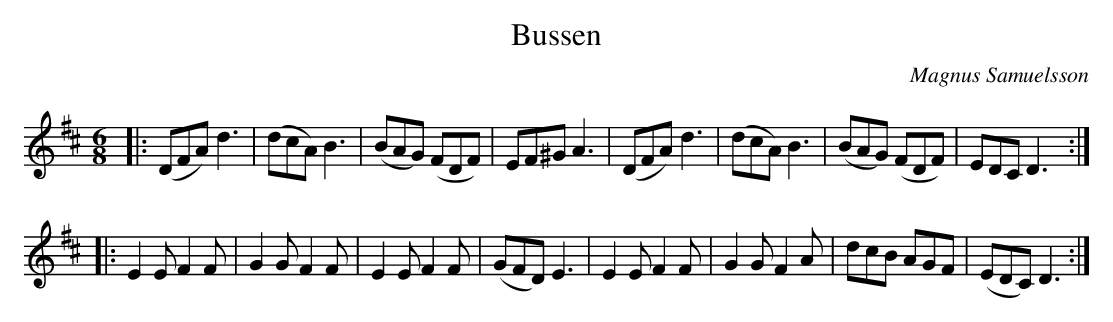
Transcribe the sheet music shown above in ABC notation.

X:1
T:Bussen
C:Magnus Samuelsson
M:6/8
L:1/8
K:D
|: (DFA) d3 | (dcA) B3 | (BAG) (FDF) | EF^G A3 | (DFA) d3 | (dcA) B3 | (BAG) (FDF) | EDC D3 :|
|: E2E F2F | G2G F2F | E2E F2F | (GFD) E3 | E2E F2F | G2G F2A | dcB AGF | (EDC) D3 :|
